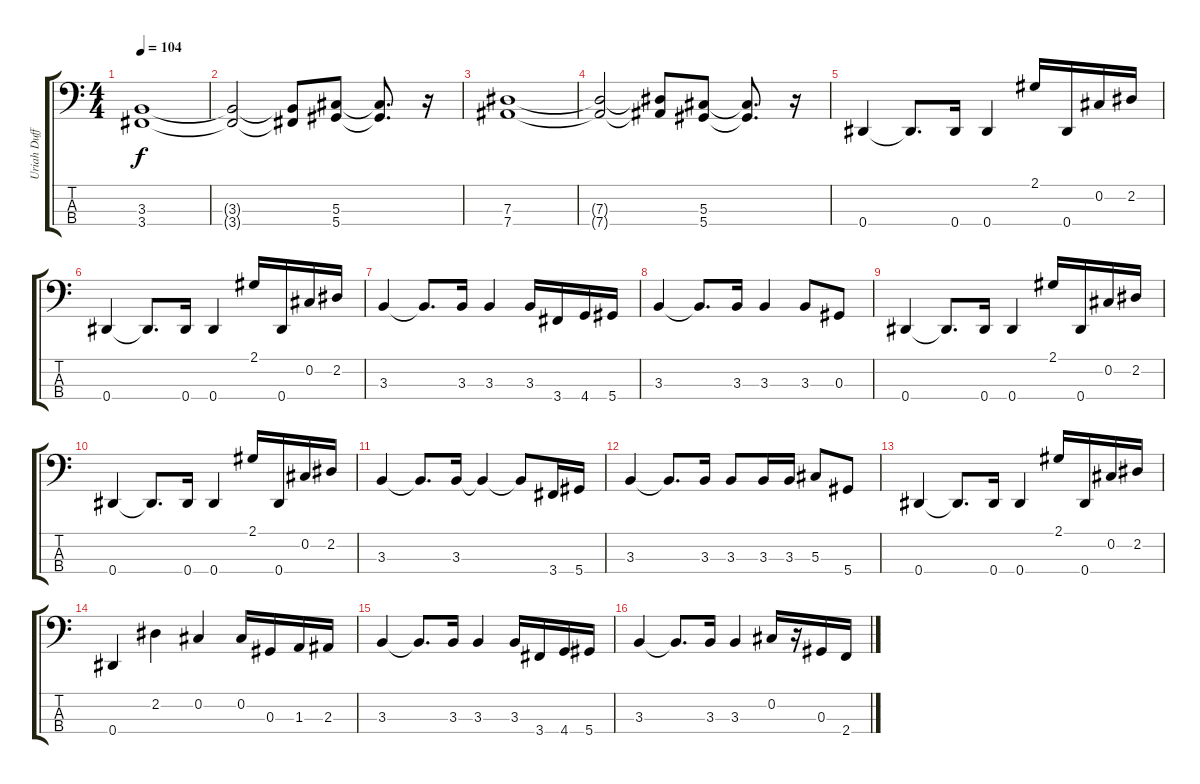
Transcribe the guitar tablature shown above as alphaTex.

\track ("Uriah Duffy" "Uriah Duff") {instrument electricbassfinger}
\staff {score tabs}
\tuning (Gb2 Db2 Ab1 Eb1) {hide}
\ts (4 4)
\tempo 104
\clef f4
\ks c
(3.3 3.4).1{dy f} |
(3.3{t} 3.4{t}).2 (3.3{t} 3.4{t}).8 (5.3 5.4).8 (5.3{t} 5.4{t}).8{d} r.16 |
(7.3 7.4).1 |
(7.3{t} 7.4{t}).2 (7.3{t} 7.4{t}).8 (5.3 5.4).8 (5.3{t} 5.4{t}).8{d} r.16 |
0.4.4 0.4{t}.8{d} 0.4.16 0.4.4 2.1.16 0.4.16 0.2.16 2.2.16 |
0.4.4 0.4{t}.8{d} 0.4.16 0.4.4 2.1.16 0.4.16 0.2.16 2.2.16 |
3.3.4 3.3{t}.8{d} 3.3.16 3.3.4 3.3.16 3.4.16 4.4.16 5.4.16 |
3.3.4 3.3{t}.8{d} 3.3.16 3.3.4 3.3.8 0.3.8 |
0.4.4 0.4{t}.8{d} 0.4.16 0.4.4 2.1.16 0.4.16 0.2.16 2.2.16 |
0.4.4 0.4{t}.8{d} 0.4.16 0.4.4 2.1.16 0.4.16 0.2.16 2.2.16 |
3.3.4 3.3{t}.8{d} 3.3.16 3.3{t}.4 3.3{t}.8 3.4.16 5.4.16 |
3.3.4 3.3{t}.8{d} 3.3.16 3.3.8 3.3.16 3.3.16 5.3.8 5.4.8 |
0.4.4 0.4{t}.8{d} 0.4.16 0.4.4 2.1.16 0.4.16 0.2.16 2.2.16 |
0.4.4 2.2.4 0.2.4 0.2.16 0.3.16 1.3.16 2.3.16 |
3.3.4 3.3{t}.8{d} 3.3.16 3.3.4 3.3.16 3.4.16 4.4.16 5.4.16 |
3.3.4 3.3{t}.8{d} 3.3.16 3.3.4 0.2.16 r.16 0.3.16 2.4.16
